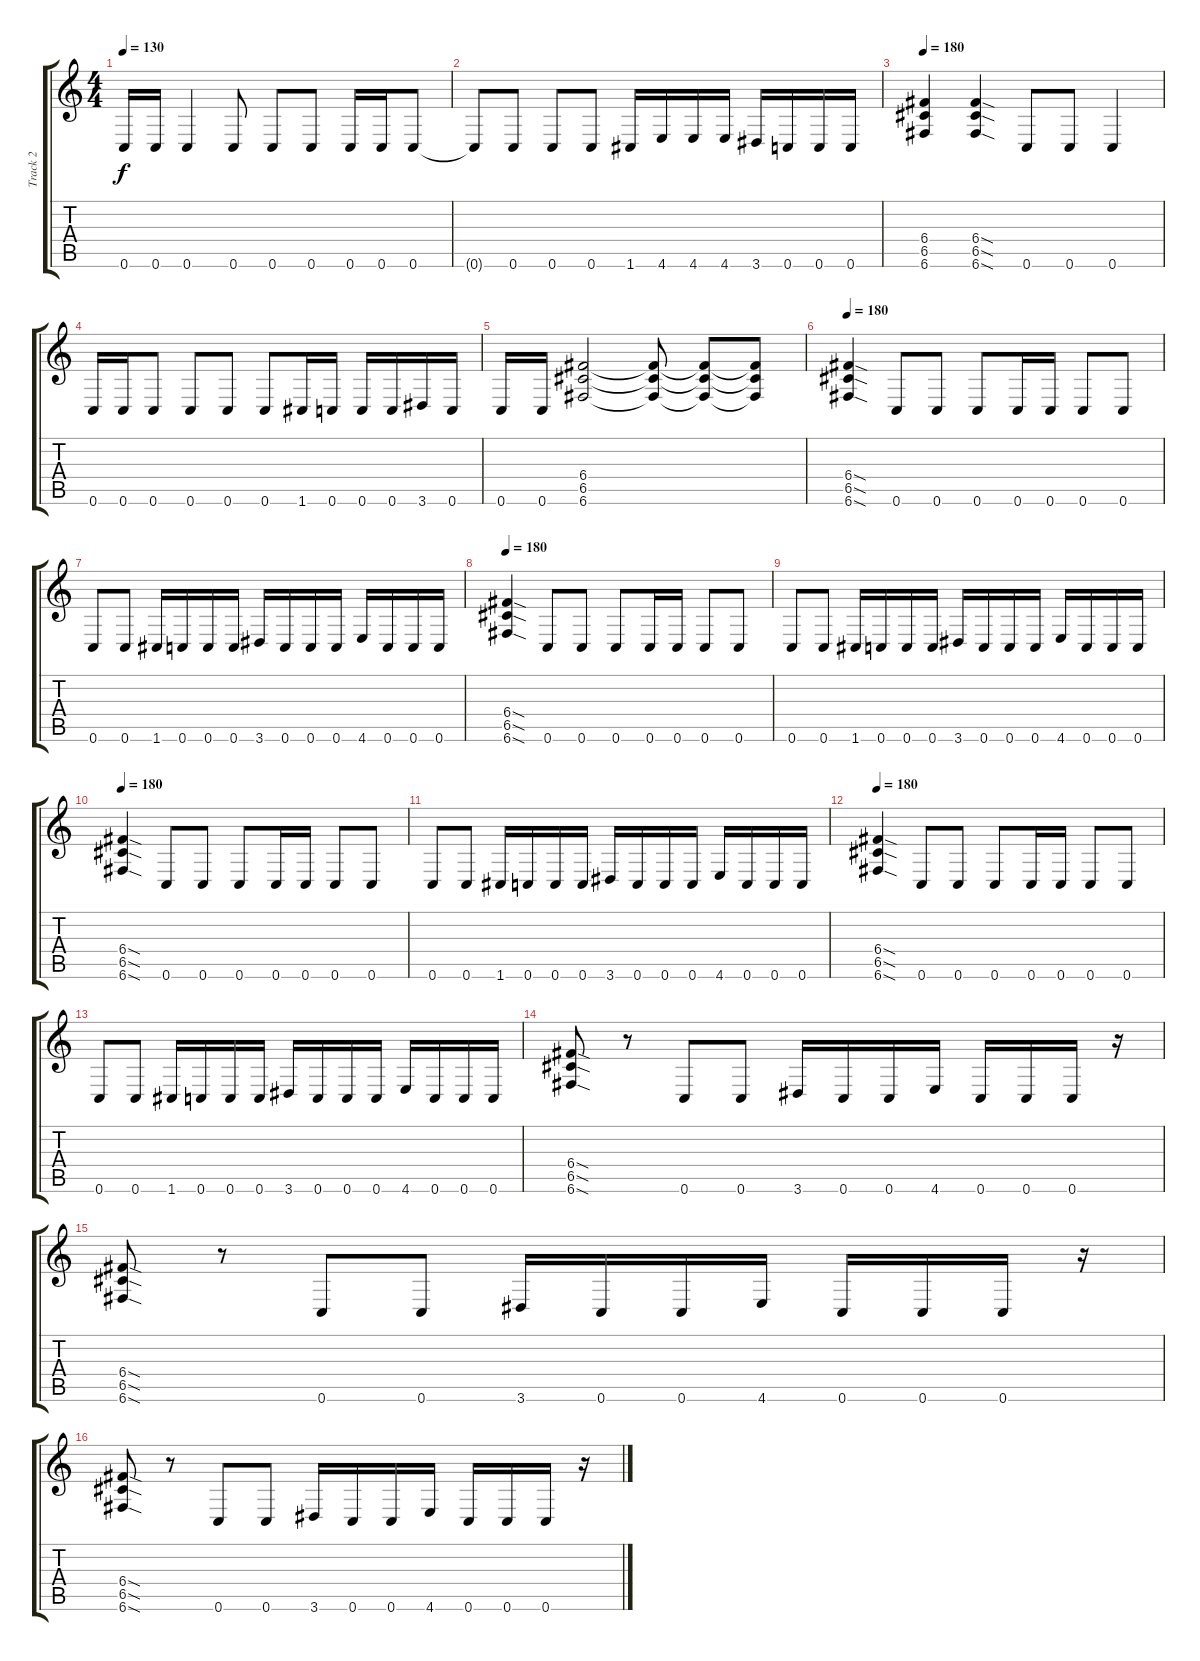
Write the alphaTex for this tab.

\track ("Track 2" "Track 2") {instrument distortionguitar}
\staff {score tabs}
\tuning (D4 A3 F3 C3 G2 C2) {hide}
\ts (4 4)
\tempo 130
\clef g2
\ks c
0.6.16{dy f} 0.6.16 0.6.4 0.6.8 0.6.8 0.6.8 0.6.16 0.6.16 0.6.8 |
0.6{t}.8 0.6.8 0.6.8 0.6.8 1.6.16 4.6.16 4.6.16 4.6.16 3.6.16 0.6.16 0.6.16 0.6.16 |
\tempo 180
(6.4 6.5 6.6).4 (6.4{sod} 6.5{sod} 6.6{sod}).4 0.6.8 0.6.8 0.6.4 |
0.6.16 0.6.16 0.6.8 0.6.8 0.6.8 0.6.8 1.6.16 0.6.16 0.6.16 0.6.16 3.6.16 0.6.16 |
0.6.16 0.6.16 (6.4 6.5 6.6).2 (6.4{t} 6.5{t} 6.6{t}).8 (6.4{t} 6.5{t} 6.6{t}).8 (6.4{t} 6.5{t} 6.6{t}).8 |
\tempo 180
(6.4{sod} 6.5{sod} 6.6{sod}).4 0.6.8 0.6.8 0.6.8 0.6.16 0.6.16 0.6.8 0.6.8 |
0.6.8 0.6.8 1.6.16 0.6.16 0.6.16 0.6.16 3.6.16 0.6.16 0.6.16 0.6.16 4.6.16 0.6.16 0.6.16 0.6.16 |
\tempo 180
(6.4{sod} 6.5{sod} 6.6{sod}).4 0.6.8 0.6.8 0.6.8 0.6.16 0.6.16 0.6.8 0.6.8 |
0.6.8 0.6.8 1.6.16 0.6.16 0.6.16 0.6.16 3.6.16 0.6.16 0.6.16 0.6.16 4.6.16 0.6.16 0.6.16 0.6.16 |
\tempo 180
(6.4{sod} 6.5{sod} 6.6{sod}).4 0.6.8 0.6.8 0.6.8 0.6.16 0.6.16 0.6.8 0.6.8 |
0.6.8 0.6.8 1.6.16 0.6.16 0.6.16 0.6.16 3.6.16 0.6.16 0.6.16 0.6.16 4.6.16 0.6.16 0.6.16 0.6.16 |
\tempo 180
(6.4{sod} 6.5{sod} 6.6{sod}).4 0.6.8 0.6.8 0.6.8 0.6.16 0.6.16 0.6.8 0.6.8 |
0.6.8 0.6.8 1.6.16 0.6.16 0.6.16 0.6.16 3.6.16 0.6.16 0.6.16 0.6.16 4.6.16 0.6.16 0.6.16 0.6.16 |
(6.4{sod} 6.5{sod} 6.6{sod}).8 r.8 0.6.8 0.6.8 3.6.16 0.6.16 0.6.16 4.6.16 0.6.16 0.6.16 0.6.16 r.16 |
(6.4{sod} 6.5{sod} 6.6{sod}).8 r.8 0.6.8 0.6.8 3.6.16 0.6.16 0.6.16 4.6.16 0.6.16 0.6.16 0.6.16 r.16 |
(6.4{sod} 6.5{sod} 6.6{sod}).8 r.8 0.6.8 0.6.8 3.6.16 0.6.16 0.6.16 4.6.16 0.6.16 0.6.16 0.6.16 r.16
